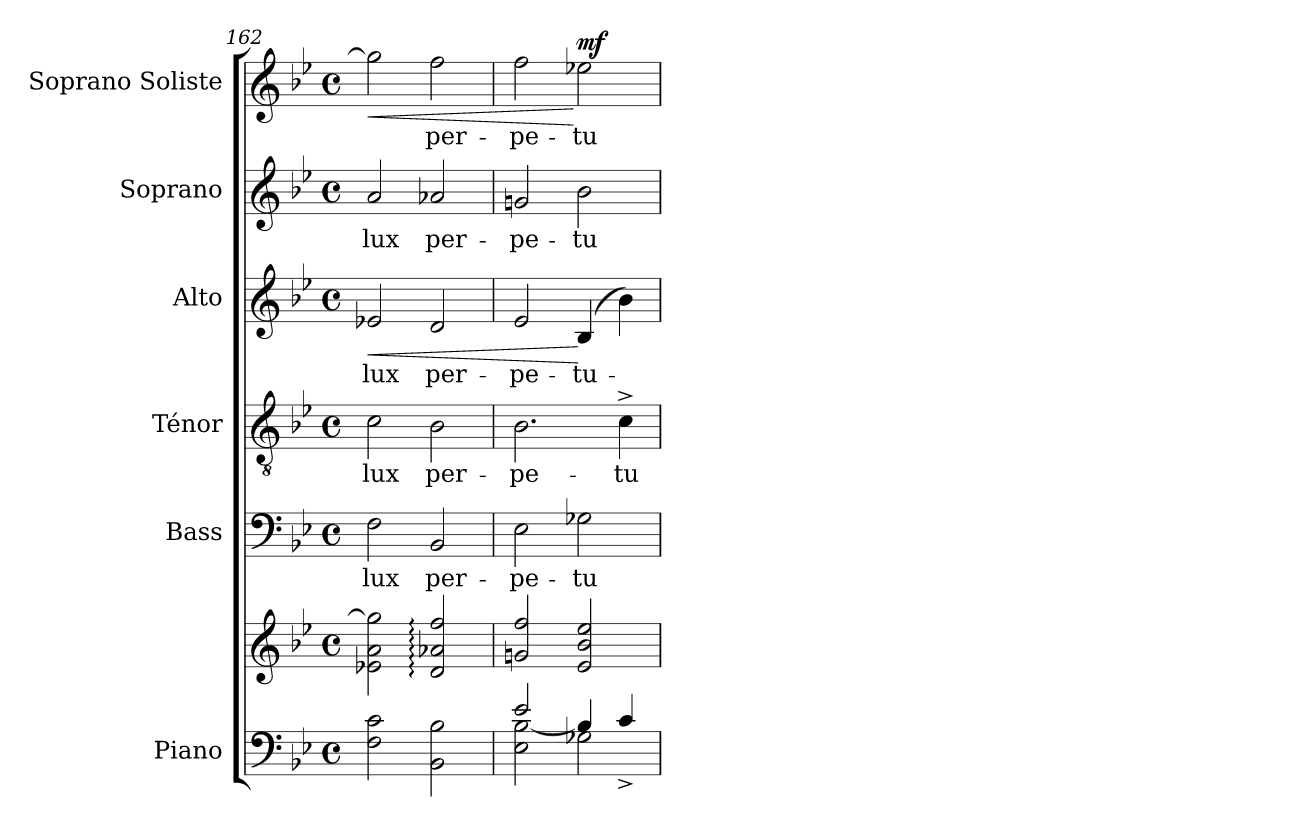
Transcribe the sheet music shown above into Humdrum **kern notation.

**kern	**kern	**kern	**text	**kern	**text	**kern	**text	**dynam	**kern	**text	**kern	**text	**dynam
*part6	*part6	*part5	*part5	*part4	*part4	*part3	*part3	*part3	*part2	*part2	*part1	*part1	*part1
*staff7	*staff6	*staff5	*staff5	*staff4	*staff4	*staff3	*staff3	*staff3	*staff2	*staff2	*staff1	*staff1	*staff1
*I"Piano	*	*I"Bass	*	*I"Ténor	*	*I"Alto	*	*	*I"Soprano	*	*I"Soprano Soliste	*	*
*I'Pno.	*	*I'B.	*	*I'T.	*	*I'A.	*	*	*I'S.	*	*	*	*
!!LO:PB:g=z
*clefF4	*clefG2	*clefF4	*	*clefGv2	*	*clefG2	*	*	*clefG2	*	*clefG2	*	*
*k[b-e-]	*k[b-e-]	*k[b-e-]	*	*k[b-e-]	*	*k[b-e-]	*	*	*k[b-e-]	*	*k[b-e-]	*	*
*M4/4	*M4/4	*M4/4	*	*M4/4	*	*M4/4	*	*	*M4/4	*	*M4/4	*	*
*met(c)	*met(c)	*met(c)	*	*met(c)	*	*met(c)	*	*	*met(c)	*	*met(c)	*	*
=162	=162	=162	=162	=162	=162	=162	=162	=162	=162	=162	=162	=162	=162
!	!	!	!	!	!	!	!	!LO:HP:b	!	!	!	!	!LO:HP:b
2F\ 2c\	2e-X\ 2a\ 2gg\]	2F\	lux	2c\	lux	2e-X/	lux	<	2a/	lux	2gg\]	.	<
2BB-\ 2B-\	2d/: 2a-X/: 2ff/:	2BB-/	per-	2B-\	per-	2d/	per-	.	2a-X/	per-	2ff\	per-	.
=163	=163	=163	=163	=163	=163	=163	=163	=163	=163	=163	=163	=163	=163
*^	*	*	*	*	*	*	*	*	*	*	*	*	*
*	*^	*	*	*	*	*	*	*	*	*	*	*	*	*
2e-/	2E-\ [2B-\	2ryy	2gn/ 2ff/	2E-\	-pe-	2.B-\	-pe-	2e-/	-pe-	.	2gn/	-pe-	2ff\	-pe-	.
!	!	!	!	!	!	!	!	!	!	!	!	!	!	!	!LO:DY:n=1:a
2ryy	4B-/]	2G-X\	2e-/ 2b-/ 2ee-/	2G-X\	-tu-	.	.	(4B-/	-tu-	[	2b-\	-tu-	2ee-X\	-tu-	[ mf
.	4c^/	.	.	.	.	4c^\	-tu-	4b-\)	.	.	.	.	.	.	.
*v	*v	*v	*	*	*	*	*	*	*	*	*	*	*	*	*
=	=	=	=	=	=	=	=	=	=	=	=	=	=
*-	*-	*-	*-	*-	*-	*-	*-	*-	*-	*-	*-	*-	*-
